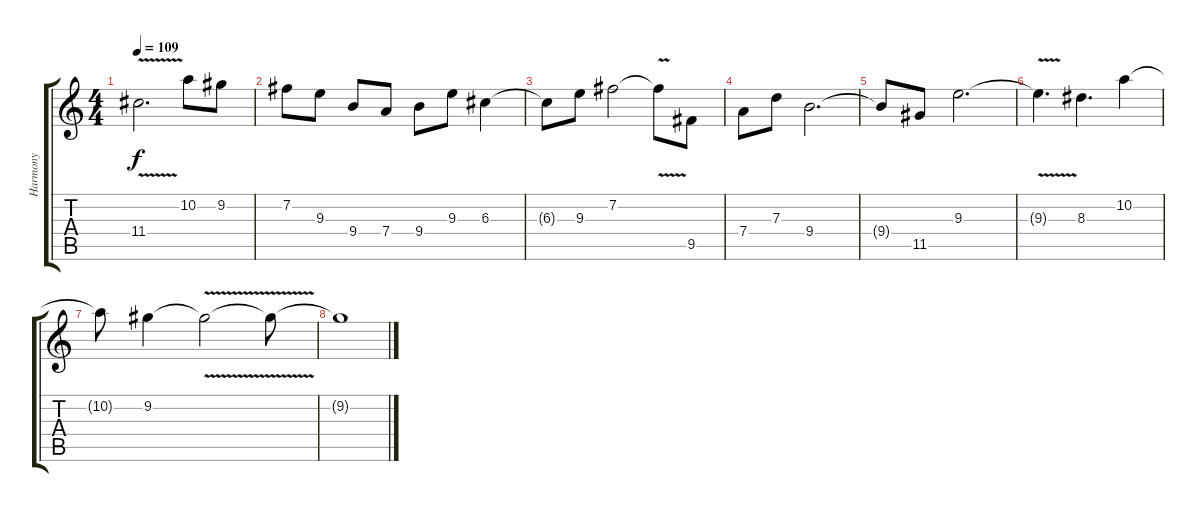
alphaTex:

\track ("Harmony" "Harmony") {instrument distortionguitar}
\staff {score tabs}
\tuning (E4 B3 G3 D3 A2 E2) {hide}
\ts (4 4)
\tempo 109
\clef g2
\ks c
11.4{v t}.2{d dy f} 10.2.8 9.2.8 |
7.2.8 9.3.8 9.4.8 7.4.8 9.4.8 9.3.8 6.3.4 |
6.3{t}.8 9.3.8 7.2.2 7.2{v t}.8 9.5.8 |
7.4.8 7.3.8 9.4.2{d} |
9.4{t}.8 11.5.8 9.3.2{d} |
9.3{v t}.4{d} 8.3.4{d} 10.2.4 |
10.2{t}.8 9.2.4 9.2{v t}.2 9.2{t}.8 |
9.2{t}.1
